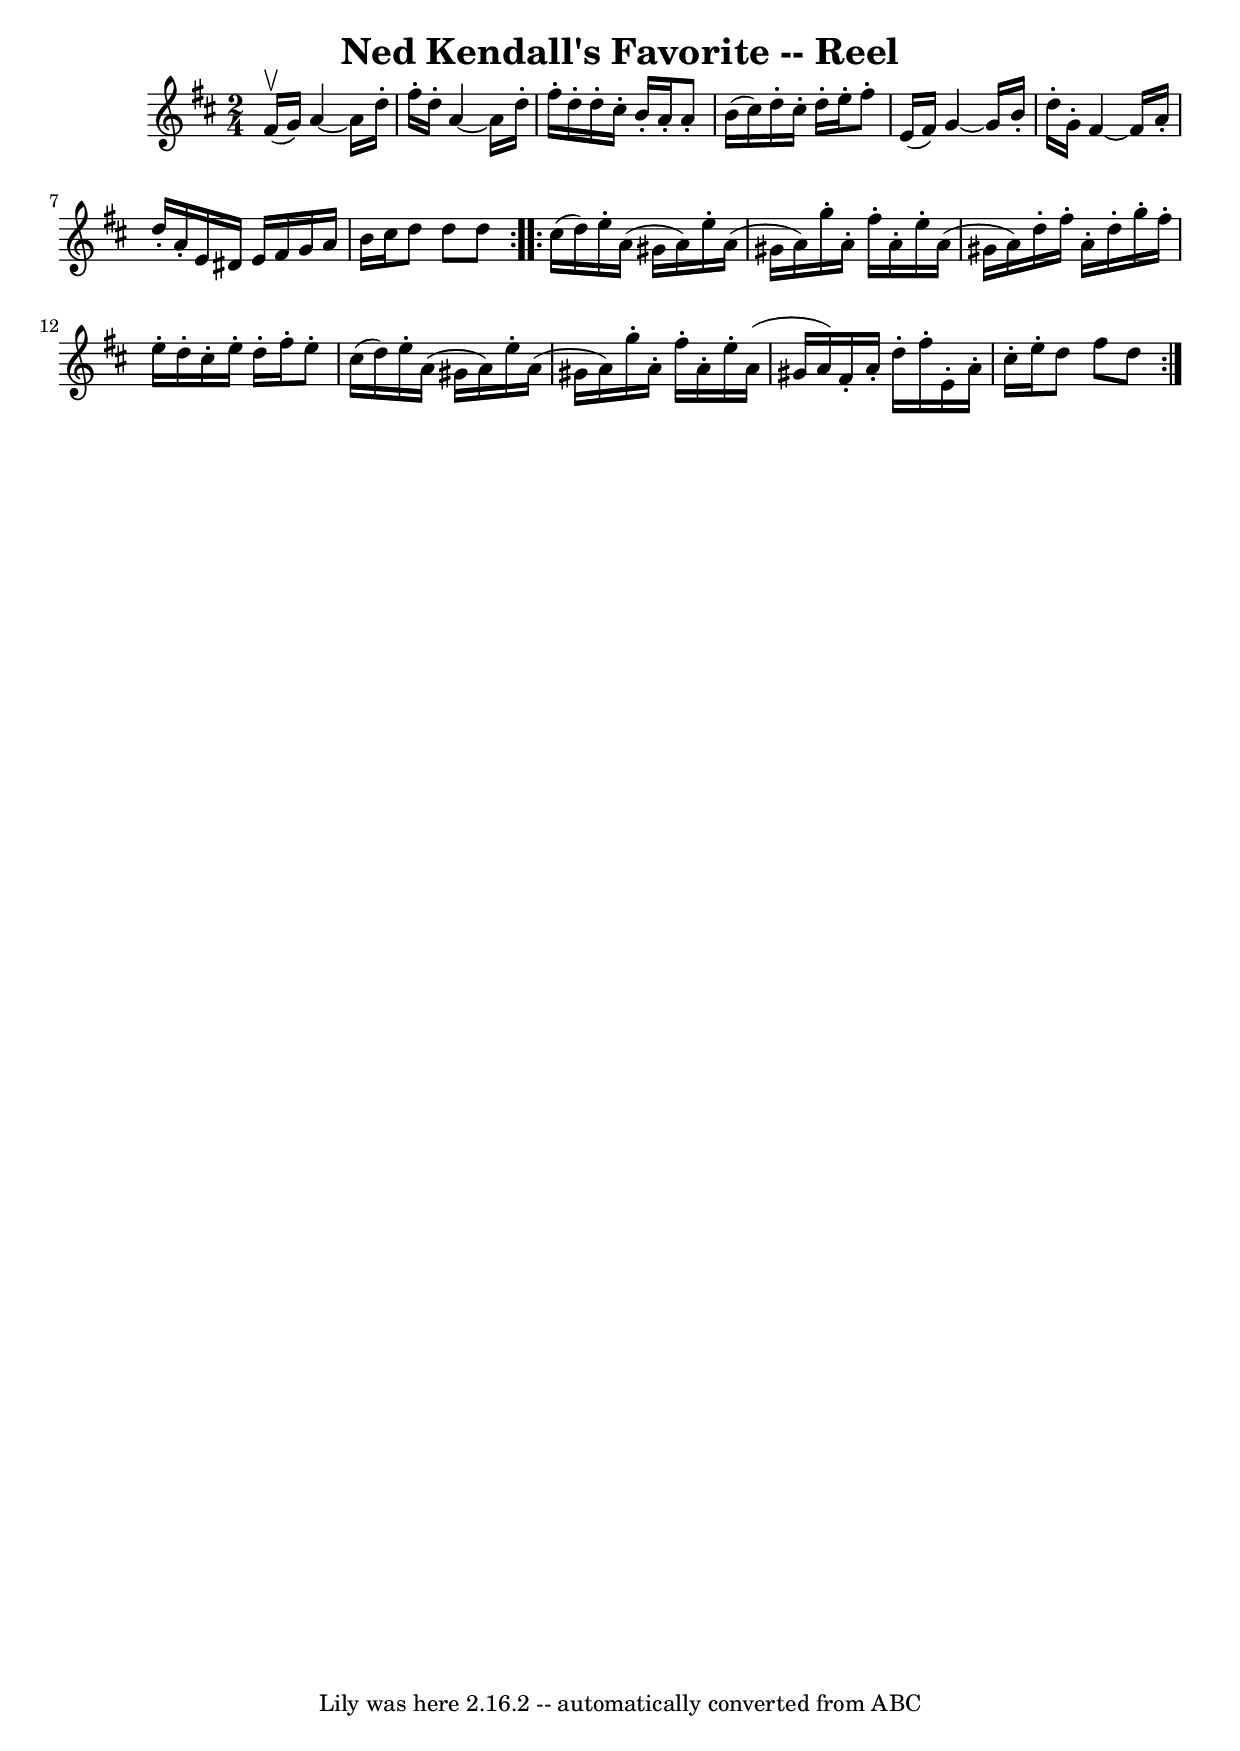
\version "2.16.2"
\include "Mammoth.ily"
\header {
  %% book = "Ryan's Mammoth Collection"
  crossRefNumber = "1"
  footnotes = ""
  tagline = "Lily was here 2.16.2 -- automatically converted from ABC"
  title = "Ned Kendall's Favorite -- Reel"

}
voicedefault =  {



  \repeat volta 2 {

    \time 2/4 
    \key d \major
    fis'16^\upbow(g'16) |
    a'4   ~    
    a'16 d''16 -. fis''16 -. d''16 -.   |
    a'4   ~ a'16 d''16 -. fis''16 -. d''16 -.   |
    d''16 -. cis''16 -. b'16 -. a'16 -. a'8 -. b'16 (cis''16)   |
    d''16 -. cis''16 -. d''16 -. e''16 -. fis''8 -. e'16 (fis'16) |
    g'4   ~ g'16    
    b'16 -. d''16 -. g'16 -.   |
    fis'4   ~ fis'16 a'16 -.   
    d''16 -. a'16 -.   |
    e'16 dis'16 e'16 fis'16 g'16    
    a'16 b'16 cis''16    |
    d''8 d''8 d''8    

  } 
  \repeat volta 2 {
    cis''16 (d''16) |
    e''16 -. a'16 (
    gis'16 a'16) e''16 -. a'16 (gis'16 a'16)   |
    g''16 -. a'16 -. fis''16 -. a'16 -. e''16 -. a'16 (gis'16 a'16)   
    |
    d''16 -. fis''16 -. a'16 -. d''16 -. g''16 -. fis''16 -.   
    e''16 -. d''16 -.   |
    cis''16 -. e''16 -. d''16 -. fis''16 -.  
    e''8 -. cis''16 (d''16) |
    e''16 -. a'16 (gis'16    
    a'16) e''16 -. a'16 (gis'16 a'16)   |
    g''16 -. a'16 -. fis''16 -. a'16 -. e''16 -. a'16 (gis'16 a'16)   |
    
    fis'16 -. a'16 -. d''16 -. fis''16 -. e'16 -. a'16 -. cis''16 -.   
    e''16 -.   |
    d''8 fis''8 d''8        
  }   

}

\score{
  <<

    \context Staff="default"
    {
      \voicedefault 
      
    }

  >>
  \layout {
    
  }
  \midi {
  }

}
